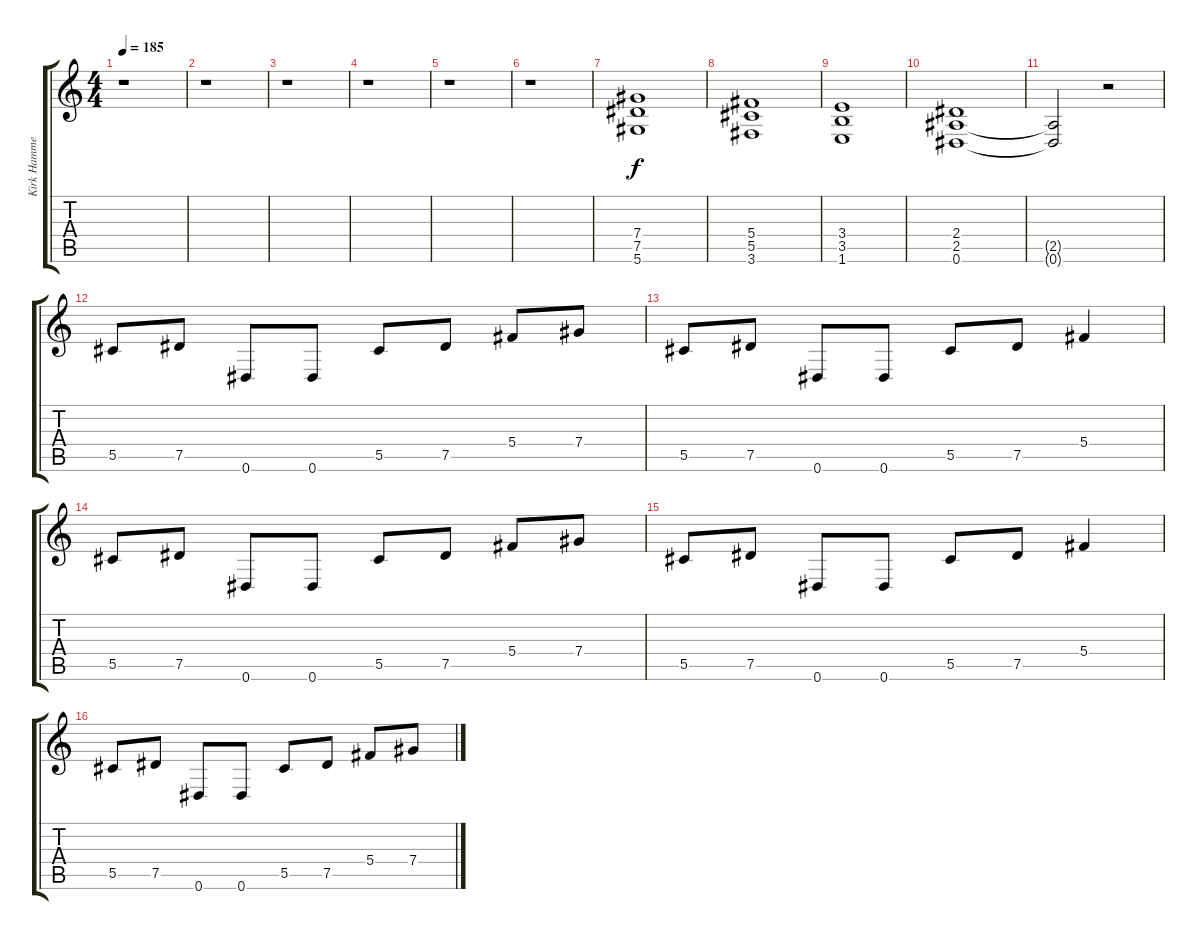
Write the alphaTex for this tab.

\track ("Kirk Hammett" "Kirk Hamme") {instrument distortionguitar}
\staff {score tabs}
\tuning (Eb4 Bb3 Gb3 Db3 Ab2 Eb2) {hide}
\ts (4 4)
\tempo 185
\clef g2
\ks c
r.1{dy f} |
r.1 |
r.1 |
r.1 |
r.1 |
r.1 |
(7.4 7.5 5.6).1 |
(5.4 5.5 3.6).1 |
(3.4 3.5 1.6).1 |
(2.4 2.5 0.6).1 |
(2.5{t} 0.6{t}).2 r.2 |
5.5.8 7.5.8 0.6.8 0.6.8 5.5.8 7.5.8 5.4.8 7.4.8 |
5.5.8 7.5.8 0.6.8 0.6.8 5.5.8 7.5.8 5.4.4 |
5.5.8 7.5.8 0.6.8 0.6.8 5.5.8 7.5.8 5.4.8 7.4.8 |
5.5.8 7.5.8 0.6.8 0.6.8 5.5.8 7.5.8 5.4.4 |
5.5.8 7.5.8 0.6.8 0.6.8 5.5.8 7.5.8 5.4.8 7.4.8
